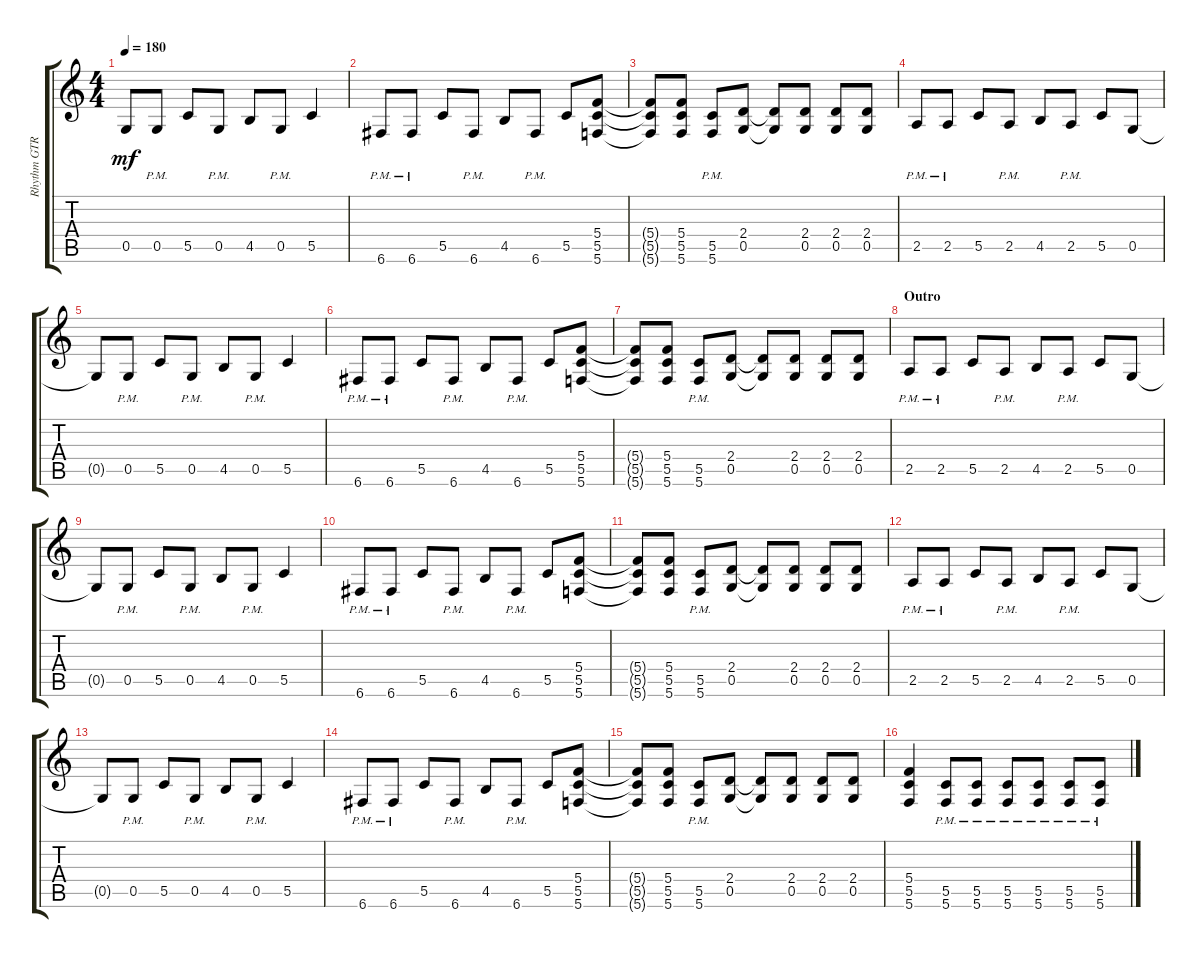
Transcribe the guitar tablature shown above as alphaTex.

\track ("Rhythm GTR 2" "Rhythm GTR") {instrument distortionguitar}
\staff {score tabs}
\tuning (D4 A3 F3 C3 G2 C2) {hide}
\ts (4 4)
\tempo 180
\clef g2
\ks aminor
0.5{t}.8{dy mf} 0.5{pm}.8 5.5.8 0.5{pm}.8 4.5.8 0.5{pm}.8 5.5.4 |
6.6{pm}.8 6.6{pm}.8 5.5.8 6.6{pm}.8 4.5.8 6.6{pm}.8 5.5.8 (5.4 5.5 5.6).8 |
(5.4{t} 5.5{t} 5.6{t}).8 (5.4 5.5 5.6).8 (5.5{pm} 5.6{pm}).8 (2.4 0.5).8 (2.4{t} 0.5{t}).8 (2.4 0.5).8 (2.4 0.5).8 (2.4 0.5).8 |
2.5{pm}.8 2.5{pm}.8 5.5.8 2.5{pm}.8 4.5.8 2.5{pm}.8 5.5.8 0.5.8 |
0.5{t}.8 0.5{pm}.8 5.5.8 0.5{pm}.8 4.5.8 0.5{pm}.8 5.5.4 |
6.6{pm}.8 6.6{pm}.8 5.5.8 6.6{pm}.8 4.5.8 6.6{pm}.8 5.5.8 (5.4 5.5 5.6).8 |
(5.4{t} 5.5{t} 5.6{t}).8 (5.4 5.5 5.6).8 (5.5{pm} 5.6{pm}).8 (2.4 0.5).8 (2.4{t} 0.5{t}).8 (2.4 0.5).8 (2.4 0.5).8 (2.4 0.5).8 |
\section ("" "Outro")
2.5{pm}.8 2.5{pm}.8 5.5.8 2.5{pm}.8 4.5.8 2.5{pm}.8 5.5.8 0.5.8 |
0.5{t}.8 0.5{pm}.8 5.5.8 0.5{pm}.8 4.5.8 0.5{pm}.8 5.5.4 |
6.6{pm}.8 6.6{pm}.8 5.5.8 6.6{pm}.8 4.5.8 6.6{pm}.8 5.5.8 (5.4 5.5 5.6).8 |
(5.4{t} 5.5{t} 5.6{t}).8 (5.4 5.5 5.6).8 (5.5{pm} 5.6{pm}).8 (2.4 0.5).8 (2.4{t} 0.5{t}).8 (2.4 0.5).8 (2.4 0.5).8 (2.4 0.5).8 |
2.5{pm}.8 2.5{pm}.8 5.5.8 2.5{pm}.8 4.5.8 2.5{pm}.8 5.5.8 0.5.8 |
0.5{t}.8 0.5{pm}.8 5.5.8 0.5{pm}.8 4.5.8 0.5{pm}.8 5.5.4 |
6.6{pm}.8 6.6{pm}.8 5.5.8 6.6{pm}.8 4.5.8 6.6{pm}.8 5.5.8 (5.4 5.5 5.6).8 |
(5.4{t} 5.5{t} 5.6{t}).8 (5.4 5.5 5.6).8 (5.5{pm} 5.6{pm}).8 (2.4 0.5).8 (2.4{t} 0.5{t}).8 (2.4 0.5).8 (2.4 0.5).8 (2.4 0.5).8 |
(5.4 5.5 5.6).4 (5.5{pm} 5.6{pm}).8 (5.5{pm} 5.6{pm}).8 (5.5{pm} 5.6{pm}).8 (5.5{pm} 5.6{pm}).8 (5.5{pm} 5.6{pm}).8 (5.5{pm} 5.6{pm}).8
